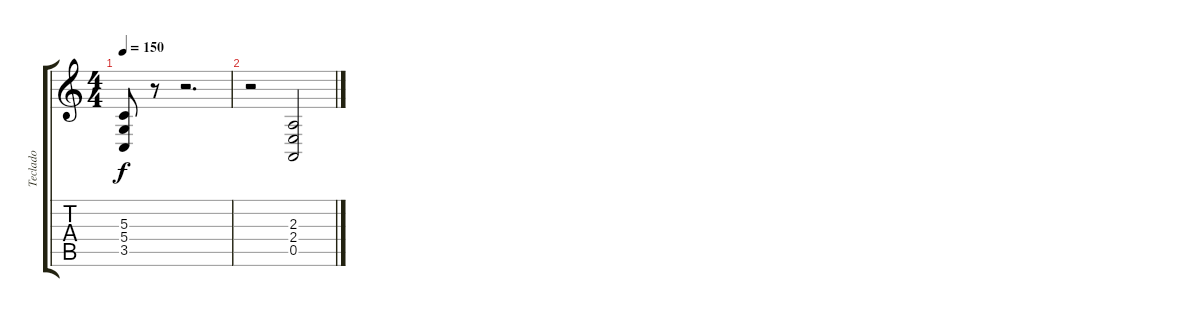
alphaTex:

\track ("Teclado" "Teclado") {instrument stringensemble1}
\staff {score tabs}
\tuning (E4 B3 G3 D3 A2 E2) {hide}
\ts (4 4)
\tempo 150
\clef g2
\ks c
(5.3 5.4 3.5).8{dy f} r.8 r.2{d} |
r.2 (2.3 2.4 0.5).2
